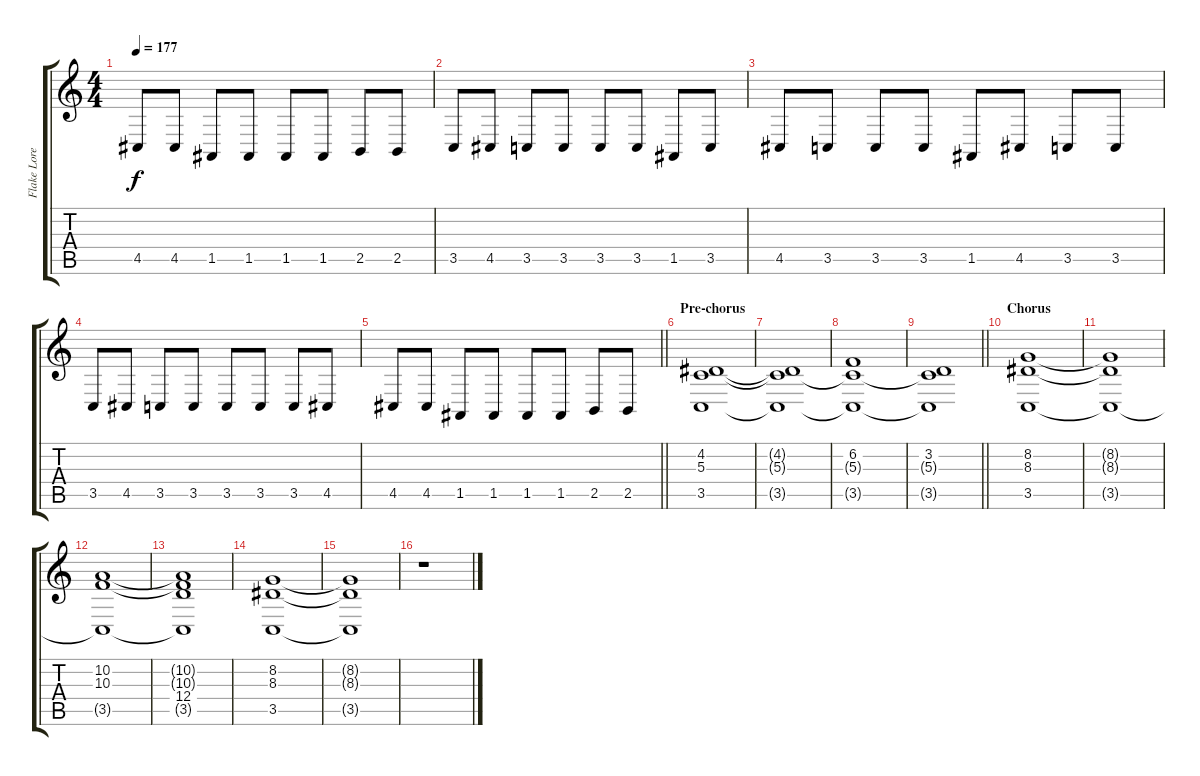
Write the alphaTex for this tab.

\track ("Flake Lorenz [keyboard]" "Flake Lore") {instrument lead8bassandlead}
\staff {score tabs}
\tuning (E4 B3 G3 D3 A2 E2) {hide}
\ts (4 4)
\tempo 177
\clef g2
\ks c
4.5.8{dy f} 4.5.8 1.5.8 1.5.8 1.5.8 1.5.8 2.5.8 2.5.8 |
3.5.8 4.5.8 3.5.8 3.5.8 3.5.8 3.5.8 1.5.8 3.5.8 |
4.5.8 3.5.8 3.5.8 3.5.8 1.5.8 4.5.8 3.5.8 3.5.8 |
3.5.8 4.5.8 3.5.8 3.5.8 3.5.8 3.5.8 3.5.8 4.5.8 |
\barLineRight lightlight
4.5.8 4.5.8 1.5.8 1.5.8 1.5.8 1.5.8 2.5.8 2.5.8 |
\section ("" "Pre-chorus")
(4.2 5.3 3.5).1{volume 11 balance 8 instrument choiraahs} |
(4.2{t} 5.3{t} 3.5{t}).1 |
(6.2 5.3{t} 3.5{t}).1 |
\barLineRight lightlight
(3.2 5.3{t} 3.5{t}).1 |
\section ("" "Chorus")
(8.2 8.3 3.5).1 |
(8.2{t} 8.3{t} 3.5{t}).1 |
(10.2 10.3 3.5{t}).1 |
(10.2{t} 10.3{t} 12.4 3.5{t}).1 |
(8.2 8.3 3.5).1 |
(8.2{t} 8.3{t} 3.5{t}).1 |
r.1
